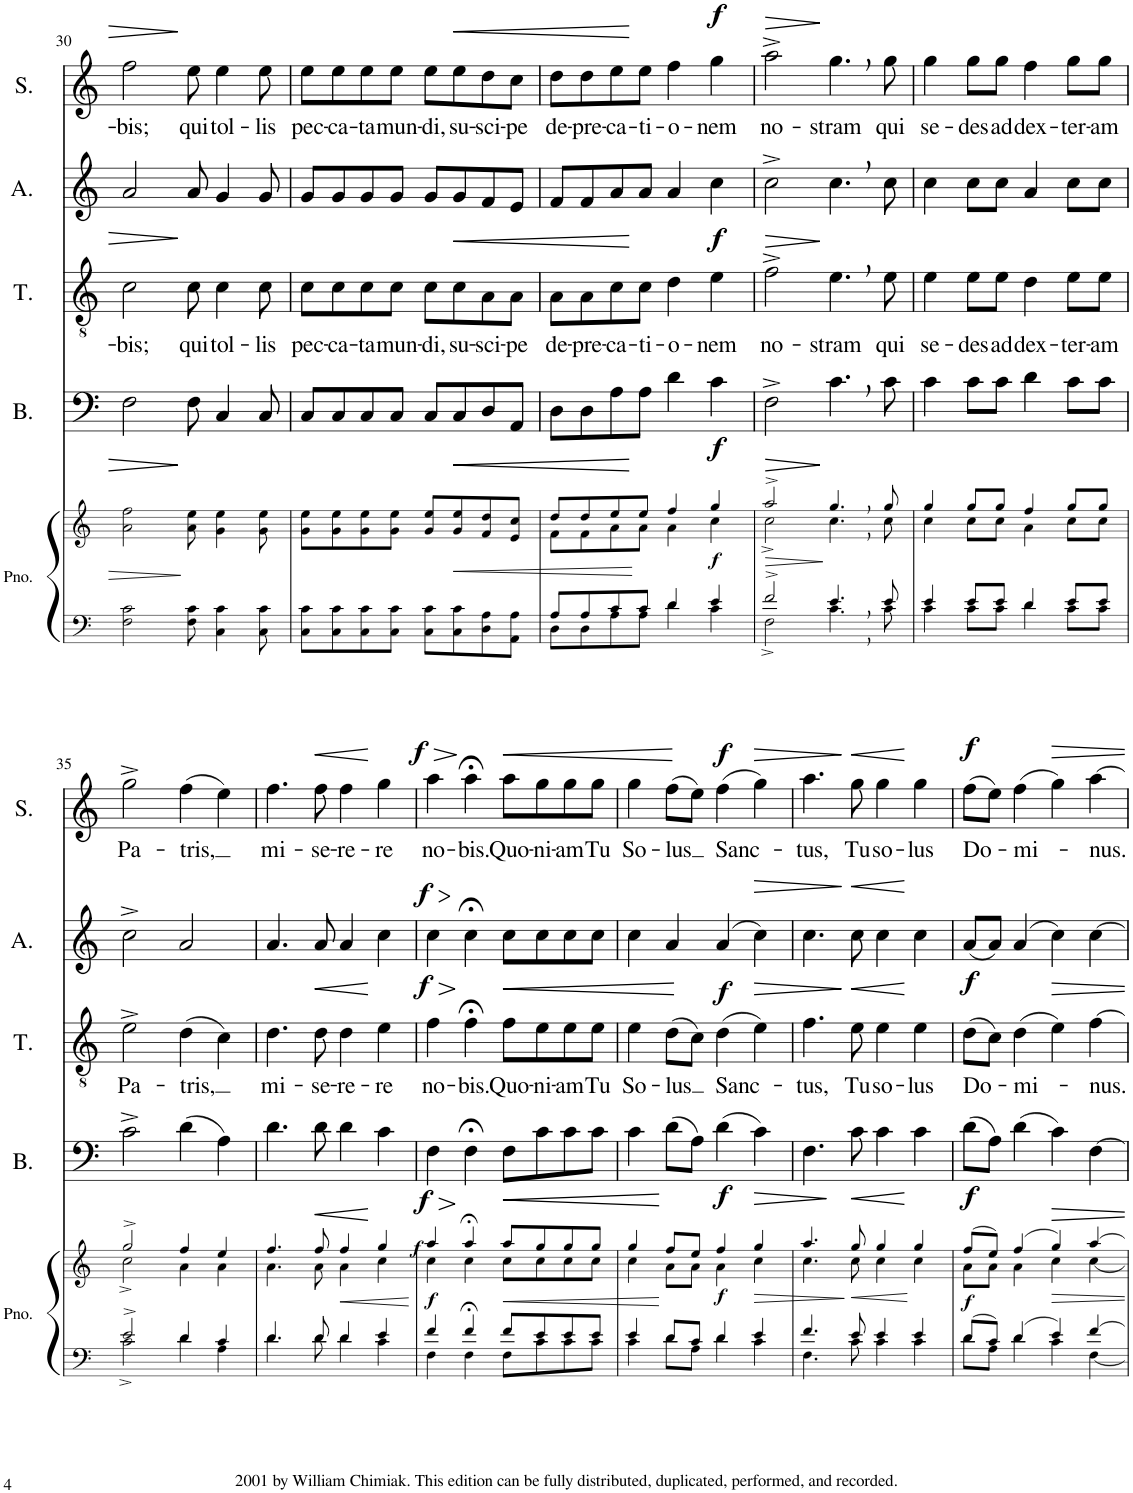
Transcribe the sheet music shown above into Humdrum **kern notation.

**kern	**kern	**dynam	**kern	**dynam	**kern	**text	**dynam	**kern	**dynam	**kern	**text	**dynam
*part5	*part5	*part5	*part4	*part4	*part3	*part3	*part3	*part2	*part2	*part1	*part1	*part1
*staff6	*staff5	*staff5/6	*staff4	*staff4	*staff3	*staff3	*staff3	*staff2	*staff2	*staff1	*staff1	*staff1
*I"Piano (for  rehearsal  only)	*	*	*I"Bass	*	*I"Tenor	*	*	*I"Alto	*	*I"Soprano	*	*
*I'Pno.	*	*	*I'B.	*	*I'T.	*	*	*I'A.	*	*I'S.	*	*
!!LO:PB:g=z
*clefF4	*clefG2	*	*clefF4	*	*clefGv2	*	*	*clefG2	*	*clefG2	*	*
*k[]	*k[]	*	*k[]	*	*k[]	*	*	*k[]	*	*k[]	*	*
*M4/4	*M4/4	*	*M4/4	*	*M4/4	*	*	*M4/4	*	*M4/4	*	*
=30	=30	=30	=30	=30	=30	=30	=30	=30	=30	=30	=30	=30
!	!	!	!	!	!	!LO:LY:b	!	!	!	!	!LO:LY:b	!
2F\ 2c\	2a\ 2ff\	.	2F\	.	2c\	-bis;	.	2a/	.	2ff\	-bis;	.
!	!	!	!	!	!	!LO:LY:b	!	!	!	!	!LO:LY:b	!
8F\ 8c\	8a\ 8ee\	.	8F\	.	8c\	qui	.	8a/	.	8ee\	qui	.
!	!	!	!	!	!	!LO:LY:b	!	!	!	!	!LO:LY:b	!
4C\ 4c\	4g\ 4ee\	.	4C/	.	4c\	tol-	.	4g/	.	4ee\	tol-	.
!	!	!	!	!	!	!LO:LY:b	!	!	!	!	!LO:LY:b	!
8C\ 8c\	8g\ 8ee\	.	8C/	.	8c\	-lis	.	8g/	.	8ee\	-lis	.
=31	=31	=31	=31	=31	=31	=31	=31	=31	=31	=31	=31	=31
!	!	!	!	!	!	!LO:LY:b	!	!	!	!	!LO:LY:b	!
8C\ 8c\L	8g\ 8ee\L	.	8C/L	.	8c\L	pec-	.	8g/L	.	8ee\L	pec-	.
!	!	!	!	!	!	!LO:LY:b	!	!	!	!	!LO:LY:b	!
8C\ 8c\	8g\ 8ee\	.	8C/	.	8c\	-ca-	.	8g/	.	8ee\	-ca-	.
!	!	!	!	!	!	!LO:LY:b	!	!	!	!	!LO:LY:b	!
8C\ 8c\	8g\ 8ee\	.	8C/	.	8c\	-ta	.	8g/	.	8ee\	-ta	.
!	!	!	!	!	!	!LO:LY:b	!	!	!	!	!LO:LY:b	!
8C\ 8c\J	8g\ 8ee\J	.	8C/J	.	8c\J	mun-	.	8g/J	.	8ee\J	mun-	.
!	!	!	!	!	!	!LO:LY:b	!	!	!	!	!LO:LY:b	!
8C\ 8c\L	8g/ 8ee/L	.	8C/L	.	8c\L	-di,	.	8g/L	.	8ee\L	-di,	.
!	!	!LO:HP:b	!	!LO:HP:b	!	!LO:LY:b	!	!	!LO:HP:b	!	!LO:LY:b	!LO:HP:b
8C\ 8c\	8g/ 8ee/	<	8C/	<	8c\	su-	.	8g/	<	8ee\	su-	<
!	!	!	!	!	!	!LO:LY:b	!	!	!	!	!LO:LY:b	!
8D\ 8A\	8f/ 8dd/	.	8D/	.	8A\	-sci-	.	8f/	.	8dd\	-sci-	.
!	!	!	!	!	!	!LO:LY:b	!	!	!	!	!LO:LY:b	!
8AA\ 8A\J	8e/ 8cc/J	.	8AA/J	.	8A\J	-pe	.	8e/J	.	8cc\J	-pe	.
=32	=32	=32	=32	=32	=32	=32	=32	=32	=32	=32	=32	=32
*^	*^	*	*	*	*	*	*	*	*	*	*	*
!	!	!	!	!	!	!	!	!LO:LY:b	!	!	!	!	!LO:LY:b	!
8A/L	8D\L	8dd/L	8f\L	.	8D\L	.	8A\L	de-	.	8f/L	.	8dd\L	de-	.
!	!	!	!	!	!	!	!	!LO:LY:b	!	!	!	!	!LO:LY:b	!
8A/	8D\	8dd/	8f\	.	8D\	.	8A\	-pre-	.	8f/	.	8dd\	-pre-	.
!	!	!	!	!	!	!	!	!LO:LY:b	!	!	!	!	!LO:LY:b	!
8c/	8A\	8ee/	8a\	.	8A\	.	8c\	-ca-	.	8a/	.	8ee\	-ca-	.
!	!	!	!	!	!	!	!	!LO:LY:b	!	!	!	!	!LO:LY:b	!
8c/J	8A\J	8ee/J	8a\J	[	8A\J	[	8c\J	-ti-	.	8a/J	[	8ee\J	-ti-	[
!	!	!	!	!	!	!	!	!LO:LY:b	!	!	!	!	!LO:LY:b	!
4d/	4d\	4ff/	4a\	.	4d\	.	4d\	-o-	.	4a/	.	4ff\	-o-	.
!	!	!	!	!LO:DY:b	!	!LO:DY:b	!	!LO:LY:b	!	!	!LO:DY:b	!	!LO:LY:b	!LO:DY:a
4e/	4c\	4gg/	4cc\	f	4c\	f	4e\	-nem	.	4cc\	f	4gg\	-nem	f
=33	=33	=33	=33	=33	=33	=33	=33	=33	=33	=33	=33	=33	=33	=33
!	!	!	!	!LO:HP:b	!	!LO:HP:b	!	!LO:LY:b	!	!	!LO:HP:b	!	!LO:LY:b	!LO:HP:b
2f^/	2F^\	2aa^/	2cc^\	>	2F^\	>	2f^\	no-	.	2cc^\	>	2aa^\	no-	>
!	!	!	!	!	!	!	!	!LO:LY:b	!	!	!	!	!LO:LY:b	!
4.e,/	4.c,<\	4.gg,/	4.cc,<\	]	4.c,\	]	4.e,\	-stram	.	4.cc,\	]	4.gg,\	-stram	]
!	!	!	!	!	!	!	!	!LO:LY:b	!	!	!	!	!LO:LY:b	!
8e/	8c\	8gg/	8cc\	.	8c\	.	8e\	qui	.	8cc\	.	8gg\	qui	.
=34	=34	=34	=34	=34	=34	=34	=34	=34	=34	=34	=34	=34	=34	=34
!	!	!	!	!	!	!	!	!LO:LY:b	!	!	!	!	!LO:LY:b	!
4e/	4c\	4gg/	4cc\	.	4c\	.	4e\	se-	.	4cc\	.	4gg\	se-	.
!	!	!	!	!	!	!	!	!LO:LY:b	!	!	!	!	!LO:LY:b	!
8e/L	8c\L	8gg/L	8cc\L	.	8c\L	.	8e\L	-des	.	8cc\L	.	8gg\L	-des	.
!	!	!	!	!	!	!	!	!LO:LY:b	!	!	!	!	!LO:LY:b	!
8e/J	8c\J	8gg/J	8cc\J	.	8c\J	.	8e\J	ad	.	8cc\J	.	8gg\J	ad	.
!	!	!	!	!	!	!	!	!LO:LY:b	!	!	!	!	!LO:LY:b	!
4d/	4d\	4ff/	4a\	.	4d\	.	4d\	dex-	.	4a/	.	4ff\	dex-	.
!	!	!	!	!	!	!	!	!LO:LY:b	!	!	!	!	!LO:LY:b	!
8e/L	8c\L	8gg/L	8cc\L	.	8c\L	.	8e\L	-ter-	.	8cc\L	.	8gg\L	-ter-	.
!	!	!	!	!	!	!	!	!LO:LY:b	!	!	!	!	!LO:LY:b	!
8e/J	8c\J	8gg/J	8cc\J	.	8c\J	.	8e\J	-am	.	8cc\J	.	8gg\J	-am	.
!!LO:LB:g=z
=35	=35	=35	=35	=35	=35	=35	=35	=35	=35	=35	=35	=35	=35	=35
!	!	!	!	!	!	!	!	!LO:LY:b	!	!	!	!	!LO:LY:b	!
2e^/	2c^\	2gg^/	2cc^\	.	2c^\	.	2e^\	Pa-	.	2cc^\	.	2gg^\	Pa-	.
!	!	!	!	!	!	!	!	!LO:LY:b	!	!	!	!	!LO:LY:b	!
4d/	4d\	4ff/	4a\	.	(4d\	.	(4d\	-tris,	.	2a/	.	(4ff\	-tris,	.
4c/	4A\	4ee/	4a\	.	4A\)	.	4c\)	.	.	.	.	4ee\)	.	.
=36	=36	=36	=36	=36	=36	=36	=36	=36	=36	=36	=36	=36	=36	=36
!	!	!	!	!	!	!	!	!LO:LY:b	!	!	!	!	!LO:LY:b	!
4.d/	4.d\	4.ff/	4.a\	.	4.d\	.	4.d\	mi-	.	4.a/	.	4.ff\	mi-	.
!	!	!	!	!	!	!LO:HP:b	!	!LO:LY:b	!LO:HP:b	!	!	!	!LO:LY:b	!LO:HP:b
8d/	8d\	8ff/	8a\	.	8d\	<	8d\	-se-	<	8a/	.	8ff\	-se-	<
!	!	!	!	!LO:HP:b	!	!	!	!LO:LY:b	!	!	!	!	!LO:LY:b	!
4d/	4d\	4ff/	4a\	<	4d\	.	4d\	-re-	.	4a/	.	4ff\	-re-	.
!	!	!	!	!	!	!	!	!LO:LY:b	!	!	!	!	!LO:LY:b	!
4e/	4c\	4gg/	4cc\	.	4c\	[	4e\	-re	[	4cc\	.	4gg\	-re	[
*v	*v	*	*	*	*	*	*	*	*	*	*	*	*	*
*	*v	*v	*	*	*	*	*	*	*	*	*	*	*
.	.	[	.	.	.	.	.	.	.	.	.	.
=37	=37	=37	=37	=37	=37	=37	=37	=37	=37	=37	=37	=37
*^	*^	*	*	*	*	*	*	*	*	*	*	*
!	!	!	!	!LO:DY:b	!	!LO:HP:b	!	!LO:LY:b	!LO:HP:b	!	!LO:HP:b	!	!LO:LY:b	!LO:HP:b
!	!	!	!	!LO:DY:n=1:b	!	!LO:DY:n=1:b	!	!	!LO:DY:n=1:a	!	!LO:DY:n=1:a	!	!	!LO:DY:n=1:a
4f/	4F\	4aa/	4cc\	f f	4F\	> f	4f\	no-	> f	4cc\	> f	4aa\	no-	> f
!	!	!	!	!	!	!	!	!LO:LY:b	!	!	!	!	!LO:LY:b	!
4f;</	4F\	4aa;</	4cc\	.	4F;<\	]	4f;<\	-bis.	]	4cc;<\	]	4aa;<\	-bis.	]
!	!	!	!	!LO:HP:b	!	!LO:HP:b	!	!LO:LY:b	!LO:HP:b	!	!	!	!LO:LY:b	!LO:HP:b
8f/L	8F\L	8aa/L	8cc\L	<	8F\L	<	8f\L	Quo-	<	8cc\L	.	8aa\L	Quo-	<
!	!	!	!	!	!	!	!	!LO:LY:b	!	!	!	!	!LO:LY:b	!
8e/	8c\	8gg/	8cc\	.	8c\	.	8e\	-ni-	.	8cc\	.	8gg\	-ni-	.
!	!	!	!	!	!	!	!	!LO:LY:b	!	!	!	!	!LO:LY:b	!
8e/	8c\	8gg/	8cc\	.	8c\	.	8e\	-am	.	8cc\	.	8gg\	-am	.
!	!	!	!	!	!	!	!	!LO:LY:b	!	!	!	!	!LO:LY:b	!
8e/J	8c\J	8gg/J	8cc\J	.	8c\J	.	8e\J	Tu	.	8cc\J	.	8gg\J	Tu	.
=38	=38	=38	=38	=38	=38	=38	=38	=38	=38	=38	=38	=38	=38	=38
!	!	!	!	!	!	!	!	!LO:LY:b	!	!	!	!	!LO:LY:b	!
4e/	4c\	4gg/	4cc\	.	4c\	.	4e\	So-	.	4cc\	.	4gg\	So-	.
!	!	!	!	!	!	!	!	!LO:LY:b	!	!	!	!	!LO:LY:b	!
8d/L	8d\L	8ff/L	8a\L	[	(8d\L	[	(8d\L	-lus	.	4a/	.	(8ff\L	-lus	.
8c/J	8A\J	8ee/J	8a\J	.	8A\J)	.	8c\J)	.	[	.	.	8ee\J)	.	[
!	!	!	!	!LO:DY:b	!	!LO:DY:b	!	!LO:LY:b	!LO:DY:a	!	!	!	!LO:LY:b	!LO:DY:a
4d/	4d\	4ff/	4a\	f	(4d\	f	(4d\	Sanc-	f	(4a/	.	(4ff\	Sanc-	f
!	!	!	!	!	!	!LO:HP:b	!	!	!LO:HP:b	!	!LO:HP:b	!	!	!LO:HP:b
4e/	4c\	4gg/	4cc\	.	4c\)	>	4e\)	.	>	4cc\)	>	4gg\)	.	>
=39	=39	=39	=39	=39	=39	=39	=39	=39	=39	=39	=39	=39	=39	=39
!	!	!	!	!	!	!	!	!LO:LY:b	!	!	!	!	!LO:LY:b	!
4.f/	4.F\	4.aa/	4.cc\	.	4.F\	.	4.f\	-tus,	.	4.cc\	.	4.aa\	-tus,	.
!	!	!	!	!LO:HP:b	!	!LO:HP:n=1:b	!	!LO:LY:b	!LO:HP:n=1:b	!	!LO:HP:n=1:b	!	!LO:LY:b	!LO:HP:n=1:b
8e/	8c\	8gg/	8cc\	<	8c\	] <	8e\	Tu	] <	8cc\	] <	8gg\	Tu	] <
!	!	!	!	!	!	!	!	!LO:LY:b	!	!	!	!	!LO:LY:b	!
4e/	4c\	4gg/	4cc\	.	4c\	.	4e\	so-	.	4cc\	.	4gg\	so-	.
!	!	!	!	!	!	!	!	!LO:LY:b	!	!	!	!	!LO:LY:b	!
4e/	4c\	4gg/	4cc\	[	4c\	[	4e\	-lus	[	4cc\	[	4gg\	-lus	[
=40	=40	=40	=40	=40	=40	=40	=40	=40	=40	=40	=40	=40	=40	=40
!	!	!	!	!LO:DY:a=2	!	!LO:DY:b	!	!LO:LY:b	!LO:DY:a	!	!	!	!LO:LY:b	!LO:DY:a
8d/L	8d\L	(8ff/L	8a\L	f	(8d\L	f	(8d\L	Do-	f	(8a/L	.	(8ff\L	Do-	f
8c/J	8A\J	8ee/J)	8a\J	.	8A\J)	.	8c\J)	.	.	8a/J)	.	8ee\J)	.	.
!	!	!	!	!	!	!	!	!LO:LY:b	!	!	!	!	!LO:LY:b	!
4d/	4d\	(4ff/	4a\	.	(4d\	.	(4d\	-mi-	.	(4a/	.	(4ff\	-mi-	.
4e/	4c\	4gg/)	4cc\	.	4c\)	.	4e\)	.	.	4cc\)	.	4gg\)	.	.
!	!	!	!	!	!	!	!	!LO:LY:b	!	!	!	!	!LO:LY:b	!
[4f/	[4F\	[4aa/	[4cc\	.	[4F\	.	[4f\	-nus.	.	[4cc\	.	[4aa\	-nus.	.
*v	*v	*	*	*	*	*	*	*	*	*	*	*	*	*
*	*v	*v	*	*	*	*	*	*	*	*	*	*	*
=	=	=	=	=	=	=	=	=	=	=	=	=
*-	*-	*-	*-	*-	*-	*-	*-	*-	*-	*-	*-	*-
